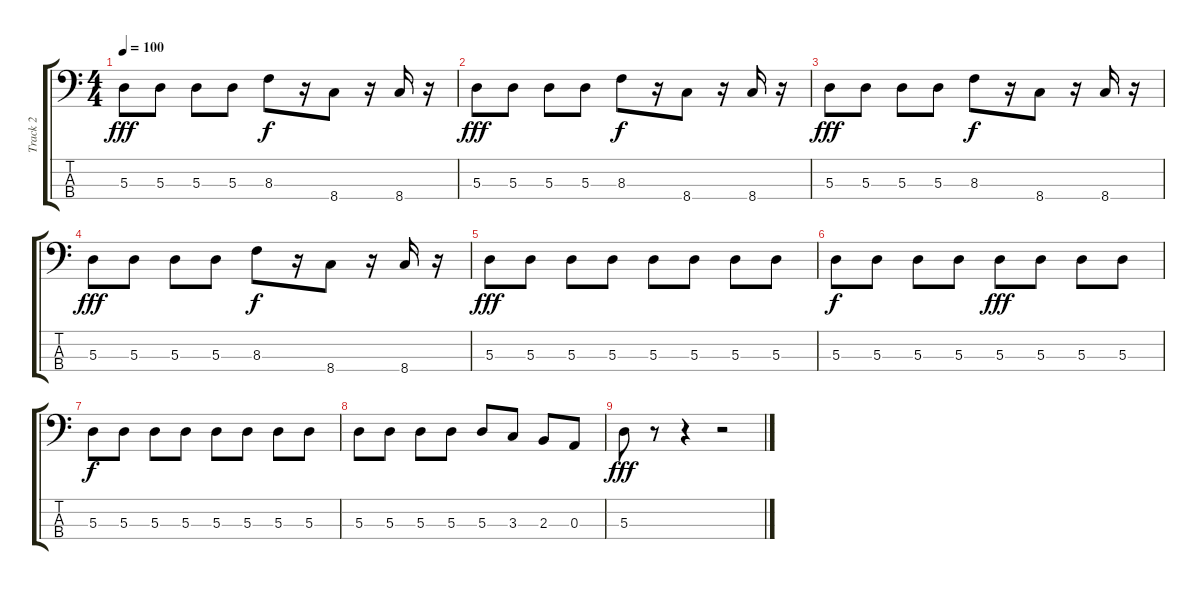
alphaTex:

\track ("Track 2" "Track 2") {instrument acousticbass}
\staff {score tabs}
\tuning (G2 D2 A1 E1) {hide}
\ts (4 4)
\tempo 100
\clef f4
\ks c
5.3.8{dy fff} 5.3.8 5.3.8 5.3.8 8.3.8{dy f} r.16 8.4.8 r.16 8.4.16 r.16 |
5.3.8{dy fff} 5.3.8 5.3.8 5.3.8 8.3.8{dy f} r.16 8.4.8 r.16 8.4.16 r.16 |
5.3.8{dy fff} 5.3.8 5.3.8 5.3.8 8.3.8{dy f} r.16 8.4.8 r.16 8.4.16 r.16 |
5.3.8{dy fff} 5.3.8 5.3.8 5.3.8 8.3.8{dy f} r.16 8.4.8 r.16 8.4.16 r.16 |
5.3.8{dy fff} 5.3.8 5.3.8 5.3.8 5.3.8 5.3.8 5.3.8 5.3.8 |
5.3.8{dy f} 5.3.8 5.3.8 5.3.8 5.3.8{dy fff} 5.3.8 5.3.8 5.3.8 |
5.3.8{dy f} 5.3.8 5.3.8 5.3.8 5.3.8 5.3.8 5.3.8 5.3.8 |
5.3.8 5.3.8 5.3.8 5.3.8 5.3.8 3.3.8 2.3.8 0.3.8 |
5.3.8{dy fff} r.8 r.4 r.2
